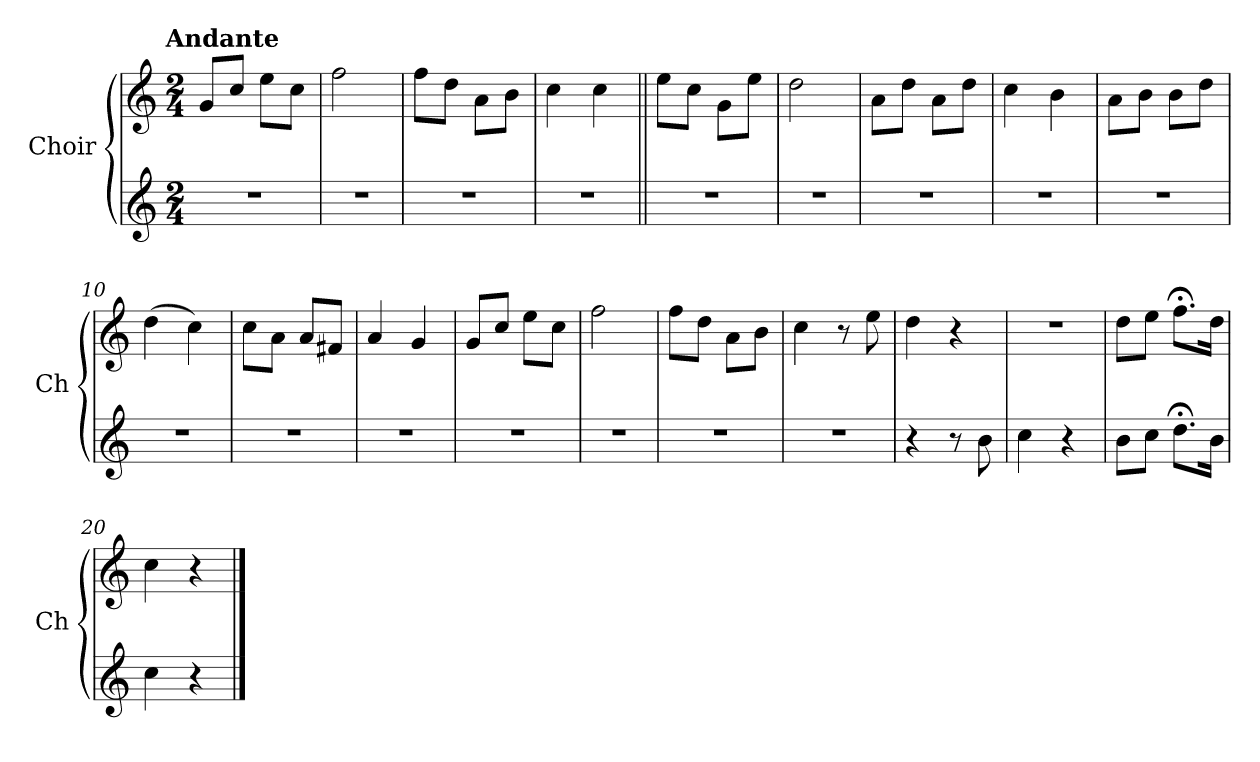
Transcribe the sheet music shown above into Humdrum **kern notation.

**kern	**kern
*part2	*part1
*staff2	*staff1
*I"Choir	*I"Choir
*I'Ch	*I'Ch
*clefG2	*clefG2
*k[]	*k[]
!!LO:TX:omd:t=Andante
*M2/4	*M2/4
*MM92	*MM92
=1	=1
2r	8g/L
.	8cc/J
.	8ee\L
.	8cc\J
=2	=2
2r	2ff\
=3	=3
2r	8ff\L
.	8dd\J
.	8a\L
.	8b\J
=4	=4
2r	4cc\
.	4cc\
=5||	=5||
2r	8ee\L
.	8cc\J
.	8g\L
.	8ee\J
=6	=6
2r	2dd\
!!LO:LB:g=z
=7	=7
2r	8a\L
.	8dd\J
.	8a\L
.	8dd\J
=8	=8
2r	4cc\
.	4b\
=9	=9
2r	8a\L
.	8b\J
.	8b\L
.	8dd\J
=10	=10
2r	(>4dd\
.	4cc\)
=11	=11
2r	8cc\L
.	8a\J
.	8a/L
.	8f#X/J
=12	=12
2r	4a/
.	4g/
=13	=13
2r	8g/L
.	8cc/J
.	8ee\L
.	8cc\J
=14	=14
2r	2ff\
!!LO:LB:g=z
=15	=15
2r	8ff\L
.	8dd\J
.	8a\L
.	8b\J
=16	=16
2r	4cc\
.	8r
.	8ee\
=17	=17
4r	4dd\
8r	4r
8b\	.
=18	=18
4cc\	2r
4r	.
=19	=19
8b\L	8dd\L
8cc\J	8ee\J
8.dd;<\L	8.ff;<\L
16b\Jk	16dd\Jk
=20	=20
4cc\	4cc\
4r	4r
==	==
*-	*-
